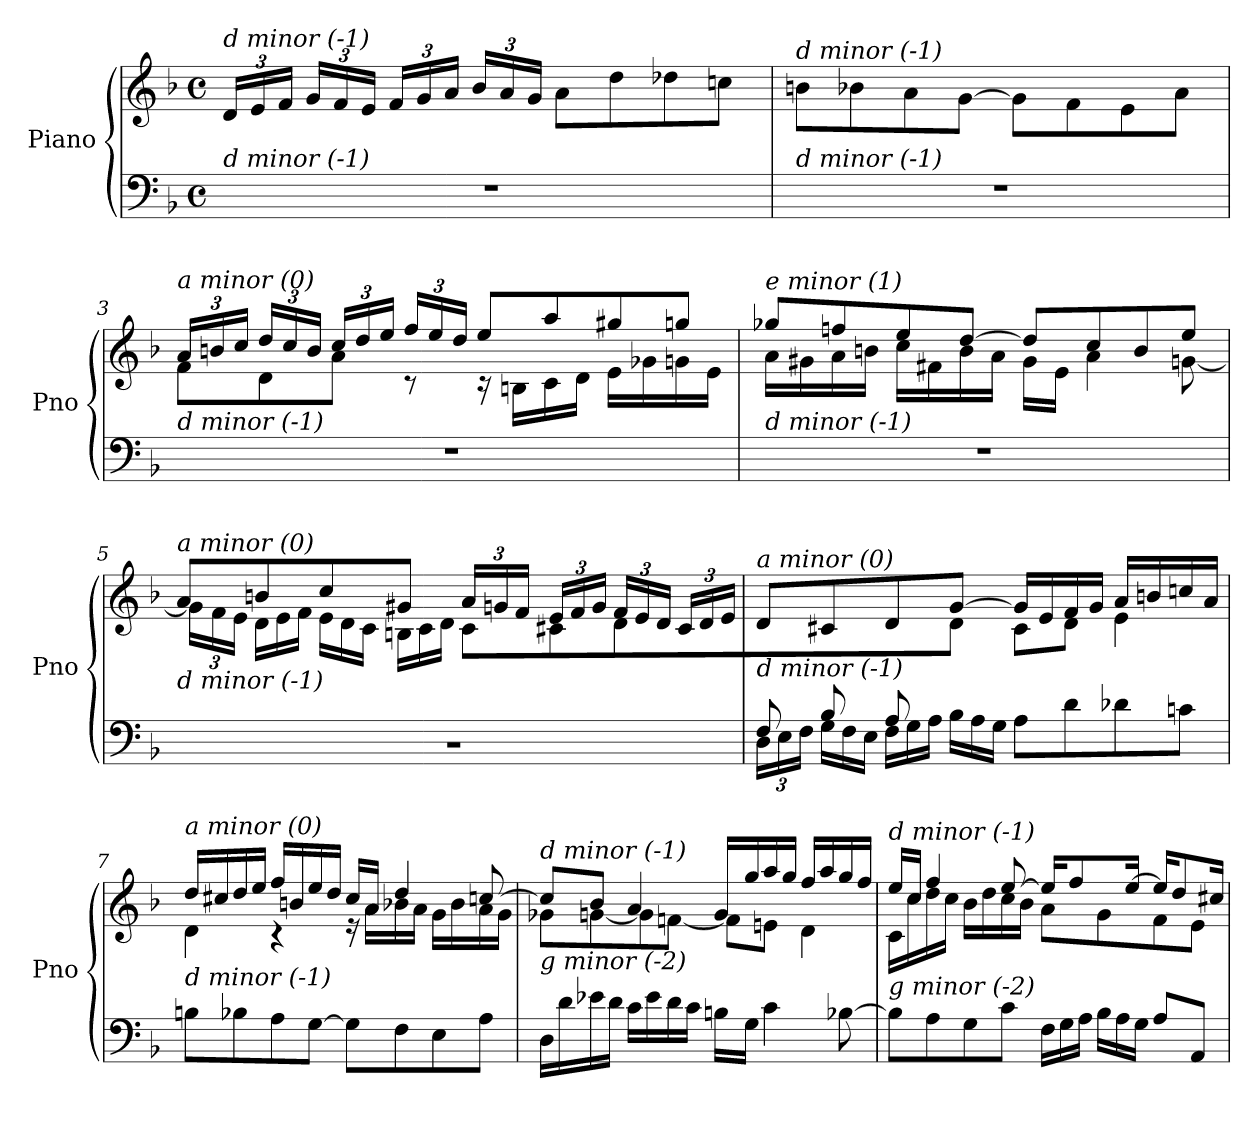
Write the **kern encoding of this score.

**kern	**kern
*part1	*part1
*staff2	*staff1
*I"Piano	*
*I'Pno	*
*clefF4	*clefG2
*k[b-]	*k[b-]
*M4/4	*M4/4
*met(c)	*met(c)
*	*Xbrackettup
=1	=1
!	!LO:TX:i:t=d minor (-1)
!LO:TX:i:t=d minor (-1)	!
1r	24d/LL
.	24e/
.	24f/JJ
.	24g/LL
.	24f/
.	24e/JJ
.	24f/LL
.	24g/
.	24a/JJ
.	24b-/LL
.	24a/
.	24g/JJ
.	8a\L
.	8dd\
.	8dd-Xi\
.	8ccn\J
=2	=2
!	!LO:TX:i:t=d minor (-1)
!LO:TX:i:t=d minor (-1)	!
1r	8bn\L
.	8b-X\
.	8a\
.	[8g\J
.	8g\L]
.	8f\
.	8e\
.	8a\J
=3	=3
*	*^
!	!LO:TX:i:t=a minor (0)	!
!LO:TX:i:t=d minor (-1)	!	!
1r	24a/LL	8f\L
.	24bn/	.
.	24cc/JJ	.
.	24dd/LL	8d\
.	24cc/	.
.	24b/JJ	.
.	24cc/LL	8a\J
.	24dd/	.
.	24ee/JJ	.
.	24ff/LL	8r
.	24ee/	.
.	24dd/JJ	.
.	8ee/L	16r
.	.	16Bn\LL
.	8aa/	16c\
.	.	16d\JJ
.	8gg#X/	16e\LL
.	.	16g-Xj\
.	8ggn/J	16g\
.	.	16e\JJ
!!LO:LB:g=z	!!
=4	=4	=4
!	!LO:TX:i:t=e minor (1)	!
!LO:TX:i:t=d minor (-1)	!	!
1r	8gg-Xj/L	16a\LL
.	.	16g#X\
.	8ffn/	16a\
.	.	16bn\JJ
.	8ee/	16cc\LL
.	.	16f#X\
.	[8dd/J	16b\
.	.	16a\JJ
.	8dd/L]	16g#\LL
.	.	16e\JJ
.	8cc/	4a\
.	8b/	.
.	8ee/J	[8gn\
=5	=5	=5
*^	*	*
!	!	!LO:TX:i:t=a minor (0)	!
!LO:TX:i:t=d minor (-1)	!	!	!
2..ryy	1r	8a/L	24g\LL]
.	.	.	24f\
.	.	.	24e\JJ
*	*	*	*Xtuplet
.	.	8bn/	24d\LL
.	.	.	24e\
.	.	.	24f\JJ
.	.	8cc/	24e\LL
.	.	.	24d\
.	.	.	24c\JJ
.	.	8g#X/J	24Bn\LL
.	.	.	24c\
.	.	.	24d\JJ
.	.	24a/LL	8c\L
.	.	24gn/	.
.	.	24f/JJ	.
.	.	24e/LL	8c#X\
.	.	24f/	.
.	.	24g/JJ	.
.	.	24f/LL	8d\
.	.	24e/	.
.	.	24d/JJ	.
8G/J	.	24c#/LL	8ryy
.	.	24d/	.
.	.	24e/JJ	.
!!LO:LB:g=z	!!
=6	=6	=6	=6
*	*Xbrackettup	*	*
!	!	!LO:TX:i:t=a minor (0)	!
!LO:TX:i:t=d minor (-1)	!	!	!
8F/L	24D\LL	8d/L	4.ryy
.	24E\	.	.
.	24F\JJ	.	.
*	*Xtuplet	*	*
8B-/	24G\LL	8c#X/	.
.	24F\	.	.
.	24E\JJ	.	.
8A/	24F\LL	8d/	.
.	24G\	.	.
.	24A\JJ	.	.
2ryy	24B-\LL	[8g/J	8d\J
.	24A\	.	.
.	24G\JJ	.	.
.	8A\L	16g/LL]	8c#\L
.	.	16e/	.
.	8d\	16f/	8d\J
.	.	16g/JJ	.
.	8d-Xi\	16a/LL	4e\
.	.	16bn/	.
8ryy	8cn\J	16ccn/	.
.	.	16a/JJ	.
*v	*v	*	*
=7	=7	=7
!	!LO:TX:i:t=a minor (0)	!
!LO:TX:i:t=d minor (-1)	!	!
8Bn\L	16dd/LL	4d\
.	16cc#X/	.
8B-X\	16dd/	.
.	16ee/JJ	.
8A\	16ff/LL	4r
.	16bn/	.
[8G\J	16ee/	.
.	16dd/JJ	.
8G\L]	16cc#/LL	16r
.	16a/JJ	16a\LL
8F\	4dd/	16b-X\
.	.	16a\JJ
8E\	.	16g\LL
.	.	16b-\
8A\J	[8ccn/	16a\
.	.	16g\JJ
!!LO:LB:g=z	!!
=8	=8	=8
!	!LO:TX:i:t=d minor (-1)	!
!LO:TX:i:t=g minor (-2)	!	!
16D\LL	8cc/L]	8g-Xj\L
16d\	.	.
16e-X\	8b-/J	[8g\
16d\JJ	.	.
16c\LL	4a/	8g\]
16e-\	.	.
16d\	.	[8fn\J
16c\JJ	.	.
16Bn\LL	16g/LL	8f\L]
16G\JJ	16gg/	.
4c\	16aa/	8en\J
.	16gg/JJ	.
.	16ff/LL	4d\
.	16aa/	.
[8B-X\	16gg/	.
.	16ff/JJ	.
=9	=9	=9
!	!LO:TX:i:t=d minor (-1)	!
!LO:TX:i:t=g minor (-2)	!	!
8B-\L]	16ee/LL	16c\LL
.	16cc/JJ	16cc\
8A\	4ff/	16dd\
.	.	16cc\JJ
8G\	.	16b-\LL
.	.	16dd\
8c\J	[8ee/	16cc\
.	.	16b-\JJ
24F\LL	16ee/KL]	8a\L
24G\	.	.
.	8ff/	.
24A\JJ	.	.
24B-\LL	.	8g\
24A\	.	.
.	[16ee/Jk	.
24G\JJ	.	.
8A\L	16ee/KL]	8f\
.	8dd/	.
8AA/J	.	8e\J
.	16cc#X/Jk	.
*	*v	*v
=	=
*-	*-
